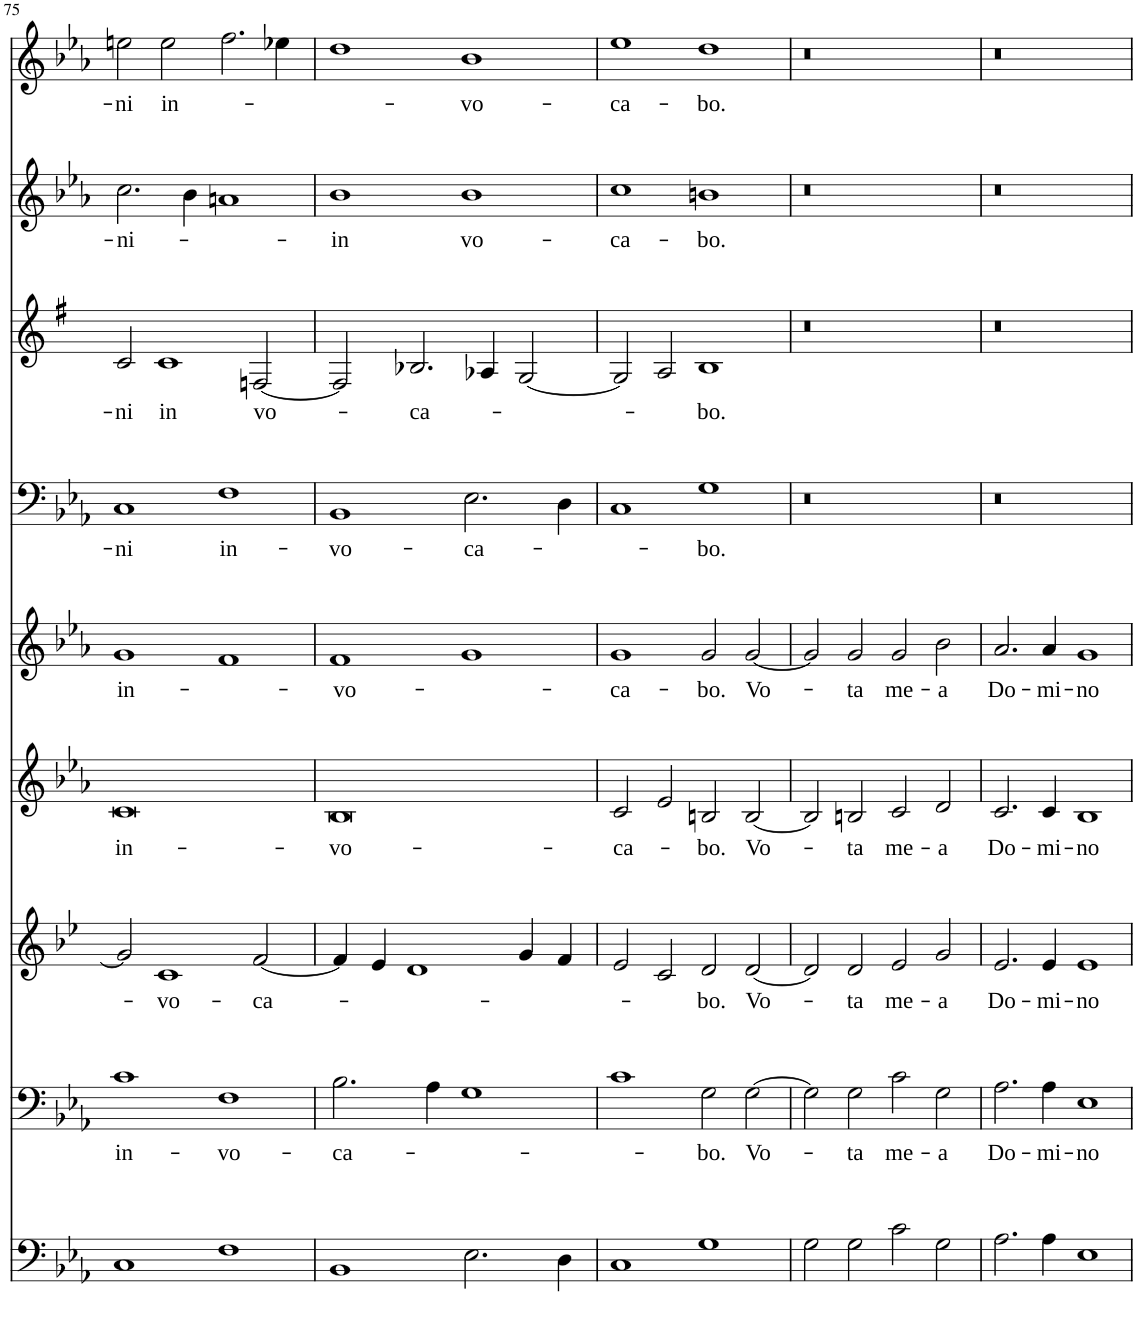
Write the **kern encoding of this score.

**kern	**kern	**text	**kern	**text	**kern	**text	**kern	**text	**kern	**text	**kern	**text	**kern	**text	**kern	**text
*part9	*part8	*part8	*part7	*part7	*part6	*part6	*part5	*part5	*part4	*part4	*part3	*part3	*part2	*part2	*part1	*part1
*staff9	*staff8	*staff8	*staff7	*staff7	*staff6	*staff6	*staff5	*staff5	*staff4	*staff4	*staff3	*staff3	*staff2	*staff2	*staff1	*staff1
*I"Violoncello	*I"Bass	*	*I"Tenor	*	*I"Tenor	*	*I"Soprano	*	*I"Bass	*	*I"Tenor	*	*I"Alto	*	*I"Soprano	*
!!LO:PB:g=z
*clefF4	*clefF4	*	*clefG2	*	*clefG2	*	*clefG2	*	*clefF4	*	*clefG2	*	*clefG2	*	*clefG2	*
*k[b-e-a-]	*k[b-e-a-]	*	*k[b-e-]	*	*k[b-e-a-]	*	*k[b-e-a-]	*	*k[b-e-a-]	*	*k[f#]	*	*k[b-e-a-]	*	*k[b-e-a-]	*
*M4/2	*M4/2	*	*M4/2	*	*M4/2	*	*M4/2	*	*M4/2	*	*M4/2	*	*M4/2	*	*M4/2	*
=75	=75	=75	=75	=75	=75	=75	=75	=75	=75	=75	=75	=75	=75	=75	=75	=75
!	!	!LO:LY:b	!	!	!	!LO:LY:b	!	!LO:LY:b	!	!LO:LY:b	!	!LO:LY:b	!	!LO:LY:b	!	!LO:LY:b
1C	1c	in-	2g/]	.	0c	in-	1g	in-	1C	-ni	2c/	-ni	2.cc\	-ni-	2een\	-ni
!	!	!	!	!LO:LY:b	!	!	!	!	!	!	!	!LO:LY:b	!	!	!	!LO:LY:b
.	.	.	1c	-vo-	.	.	.	.	.	.	1c	in	.	.	2ee\	in-
.	.	.	.	.	.	.	.	.	.	.	.	.	4b-\	.	.	.
!	!	!LO:LY:b	!	!	!	!	!	!	!	!LO:LY:b	!	!	!	!	!	!
1F	1F	-vo-	.	.	.	.	1f	.	1F	in-	.	.	1an	.	2.ff\	.
!	!	!	!	!LO:LY:b	!	!	!	!	!	!	!	!LO:LY:b	!	!	!	!
.	.	.	[2f/	-ca-	.	.	.	.	.	.	[2Fn/	vo-	.	.	.	.
.	.	.	.	.	.	.	.	.	.	.	.	.	.	.	4ee-X\	.
=76	=76	=76	=76	=76	=76	=76	=76	=76	=76	=76	=76	=76	=76	=76	=76	=76
!	!	!LO:LY:b	!	!	!	!LO:LY:b	!	!LO:LY:b	!	!LO:LY:b	!	!	!	!LO:LY:b	!	!
1BB-	2.B-\	-ca-	4f/]	.	0B-	-vo-	1f	-vo-	1BB-	-vo-	2F/]	.	1b-	in	1dd	.
.	.	.	4e-/	.	.	.	.	.	.	.	.	.	.	.	.	.
!	!	!	!	!	!	!	!	!	!	!	!	!LO:LY:b	!	!	!	!
.	.	.	1d	.	.	.	.	.	.	.	2.B-X/	-ca-	.	.	.	.
.	4A-\	.	.	.	.	.	.	.	.	.	.	.	.	.	.	.
!	!	!	!	!	!	!	!	!	!	!LO:LY:b	!	!	!	!LO:LY:b	!	!LO:LY:b
2.E-\	1G	.	.	.	.	.	1g	.	2.E-\	-ca-	.	.	1b-	vo-	1b-	-vo-
.	.	.	.	.	.	.	.	.	.	.	4A-X/	.	.	.	.	.
.	.	.	4g/	.	.	.	.	.	.	.	[2G/	.	.	.	.	.
4D\	.	.	4f/	.	.	.	.	.	4D\	.	.	.	.	.	.	.
=77	=77	=77	=77	=77	=77	=77	=77	=77	=77	=77	=77	=77	=77	=77	=77	=77
!	!	!	!	!	!	!LO:LY:b	!	!LO:LY:b	!	!	!	!	!	!LO:LY:b	!	!LO:LY:b
1C	1c	.	2e-/	.	2c/	-ca-	1g	-ca-	1C	.	2G/]	.	1cc	-ca-	1ee-	-ca-
.	.	.	2c/	.	2e-/	.	.	.	.	.	2A/	.	.	.	.	.
!	!	!LO:LY:b	!	!LO:LY:b	!	!LO:LY:b	!	!LO:LY:b	!	!LO:LY:b	!	!LO:LY:b	!	!LO:LY:b	!	!LO:LY:b
1G	2G\	-bo.	2d/	-bo.	2Bn/	-bo.	2g/	-bo.	1G	-bo.	1B	-bo.	1bn	-bo.	1dd	-bo.
!	!	!LO:LY:b	!	!LO:LY:b	!	!LO:LY:b	!	!LO:LY:b	!	!	!	!	!	!	!	!
.	[2G\	Vo-	[2d/	Vo-	[2B/	Vo-	[2g/	Vo-	.	.	.	.	.	.	.	.
=78	=78	=78	=78	=78	=78	=78	=78	=78	=78	=78	=78	=78	=78	=78	=78	=78
2G\	2G\]	.	2d/]	.	2B/]	.	2g/]	.	0r	.	0r	.	0r	.	0r	.
!	!	!LO:LY:b	!	!LO:LY:b	!	!LO:LY:b	!	!LO:LY:b	!	!	!	!	!	!	!	!
2G\	2G\	-ta	2d/	-ta	2Bn/	-ta	2g/	-ta	.	.	.	.	.	.	.	.
!	!	!LO:LY:b	!	!LO:LY:b	!	!LO:LY:b	!	!LO:LY:b	!	!	!	!	!	!	!	!
2c\	2c\	me-	2e-/	me-	2c/	me-	2g/	me-	.	.	.	.	.	.	.	.
!	!	!LO:LY:b	!	!LO:LY:b	!	!LO:LY:b	!	!LO:LY:b	!	!	!	!	!	!	!	!
2G\	2G\	-a	2g/	-a	2d/	-a	2b-\	-a	.	.	.	.	.	.	.	.
=79	=79	=79	=79	=79	=79	=79	=79	=79	=79	=79	=79	=79	=79	=79	=79	=79
!	!	!LO:LY:b	!	!LO:LY:b	!	!LO:LY:b	!	!LO:LY:b	!	!	!	!	!	!	!	!
2.A-\	2.A-\	Do-	2.e-/	Do-	2.c/	Do-	2.a-/	Do-	0r	.	0r	.	0r	.	0r	.
!	!	!LO:LY:b	!	!LO:LY:b	!	!LO:LY:b	!	!LO:LY:b	!	!	!	!	!	!	!	!
4A-\	4A-\	-mi-	4e-/	-mi-	4c/	-mi-	4a-/	-mi-	.	.	.	.	.	.	.	.
!	!	!LO:LY:b	!	!LO:LY:b	!	!LO:LY:b	!	!LO:LY:b	!	!	!	!	!	!	!	!
1E-	1E-	-no	1e-	-no	1B-	-no	1g	-no	.	.	.	.	.	.	.	.
=	=	=	=	=	=	=	=	=	=	=	=	=	=	=	=	=
*-	*-	*-	*-	*-	*-	*-	*-	*-	*-	*-	*-	*-	*-	*-	*-	*-
